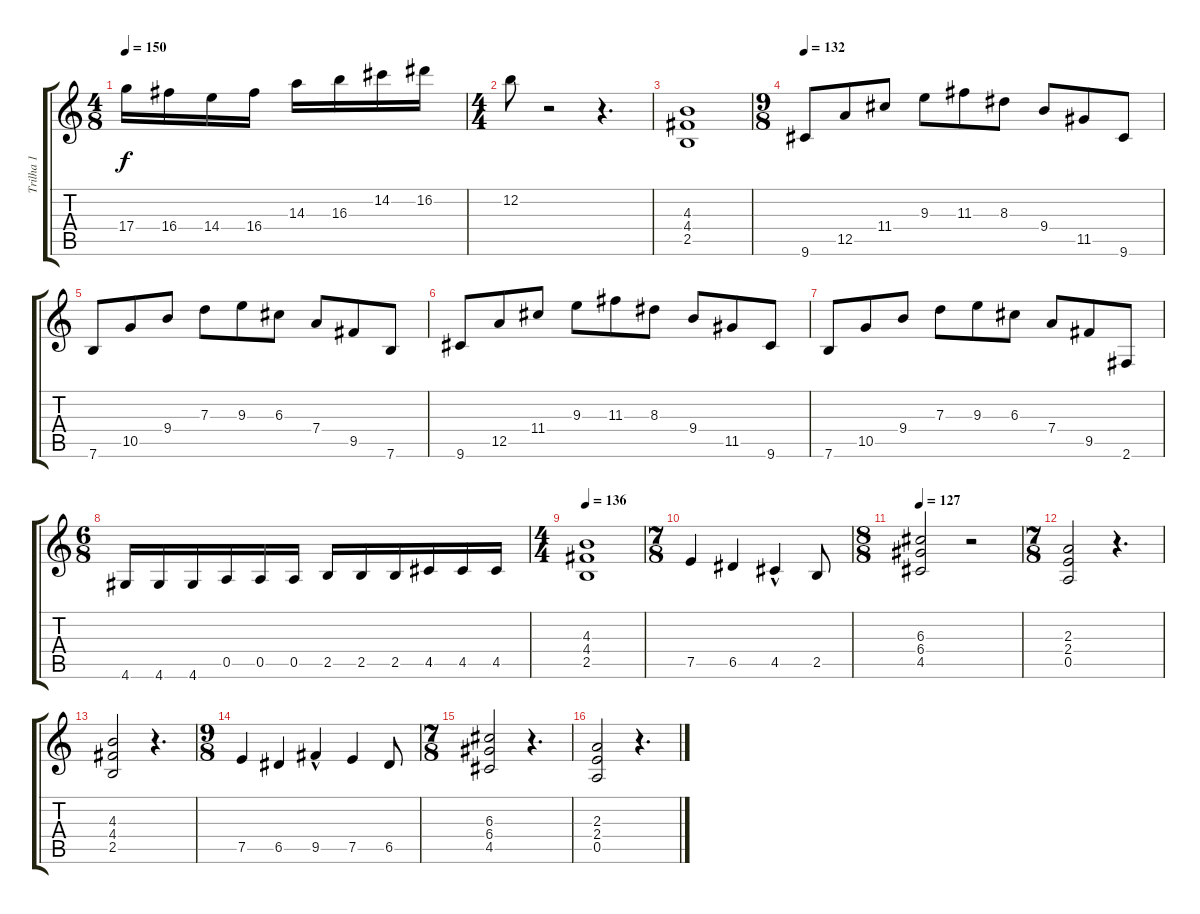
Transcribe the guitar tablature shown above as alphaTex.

\track ("Trilha 1" "Trilha 1") {instrument acousticguitarnylon}
\staff {score tabs}
\tuning (E4 B3 G3 D3 A2 E2) {hide}
\ts (4 8)
\tempo 150
\clef g2
\ks c
17.4.16{dy f} 16.4.16 14.4.16 16.4.16 14.3.16 16.3.16 14.2.16 16.2.16 |
\ts (4 4)
12.2.8 r.2 r.4{d} |
(4.3 4.4 2.5).1 |
\ts (9 8)
\tempo 132
9.6.8 12.5.8 11.4.8 9.3.8 11.3.8 8.3.8 9.4.8 11.5.8 9.6.8 |
7.6.8 10.5.8 9.4.8 7.3.8 9.3.8 6.3.8 7.4.8 9.5.8 7.6.8 |
9.6.8 12.5.8 11.4.8 9.3.8 11.3.8 8.3.8 9.4.8 11.5.8 9.6.8 |
7.6.8 10.5.8 9.4.8 7.3.8 9.3.8 6.3.8 7.4.8 9.5.8 2.6.8 |
\ts (6 8)
4.6.16 4.6.16 4.6.16 0.5.16 0.5.16 0.5.16 2.5.16 2.5.16 2.5.16 4.5.16 4.5.16 4.5.16 |
\ts (4 4)
\tempo 136
(4.3 4.4 2.5).1 |
\ts (7 8)
7.5.4 6.5.4 4.5{hac}.4 2.5.8 |
\ts (8 8)
\tempo 127
(6.3 6.4 4.5).2 r.2 |
\ts (7 8)
(2.3 2.4 0.5).2 r.4{d} |
(4.3 4.4 2.5).2 r.4{d} |
\ts (9 8)
7.5.4 6.5.4 9.5{hac}.4 7.5.4 6.5.8 |
\ts (7 8)
(6.3 6.4 4.5).2 r.4{d} |
(2.3 2.4 0.5).2 r.4{d}
